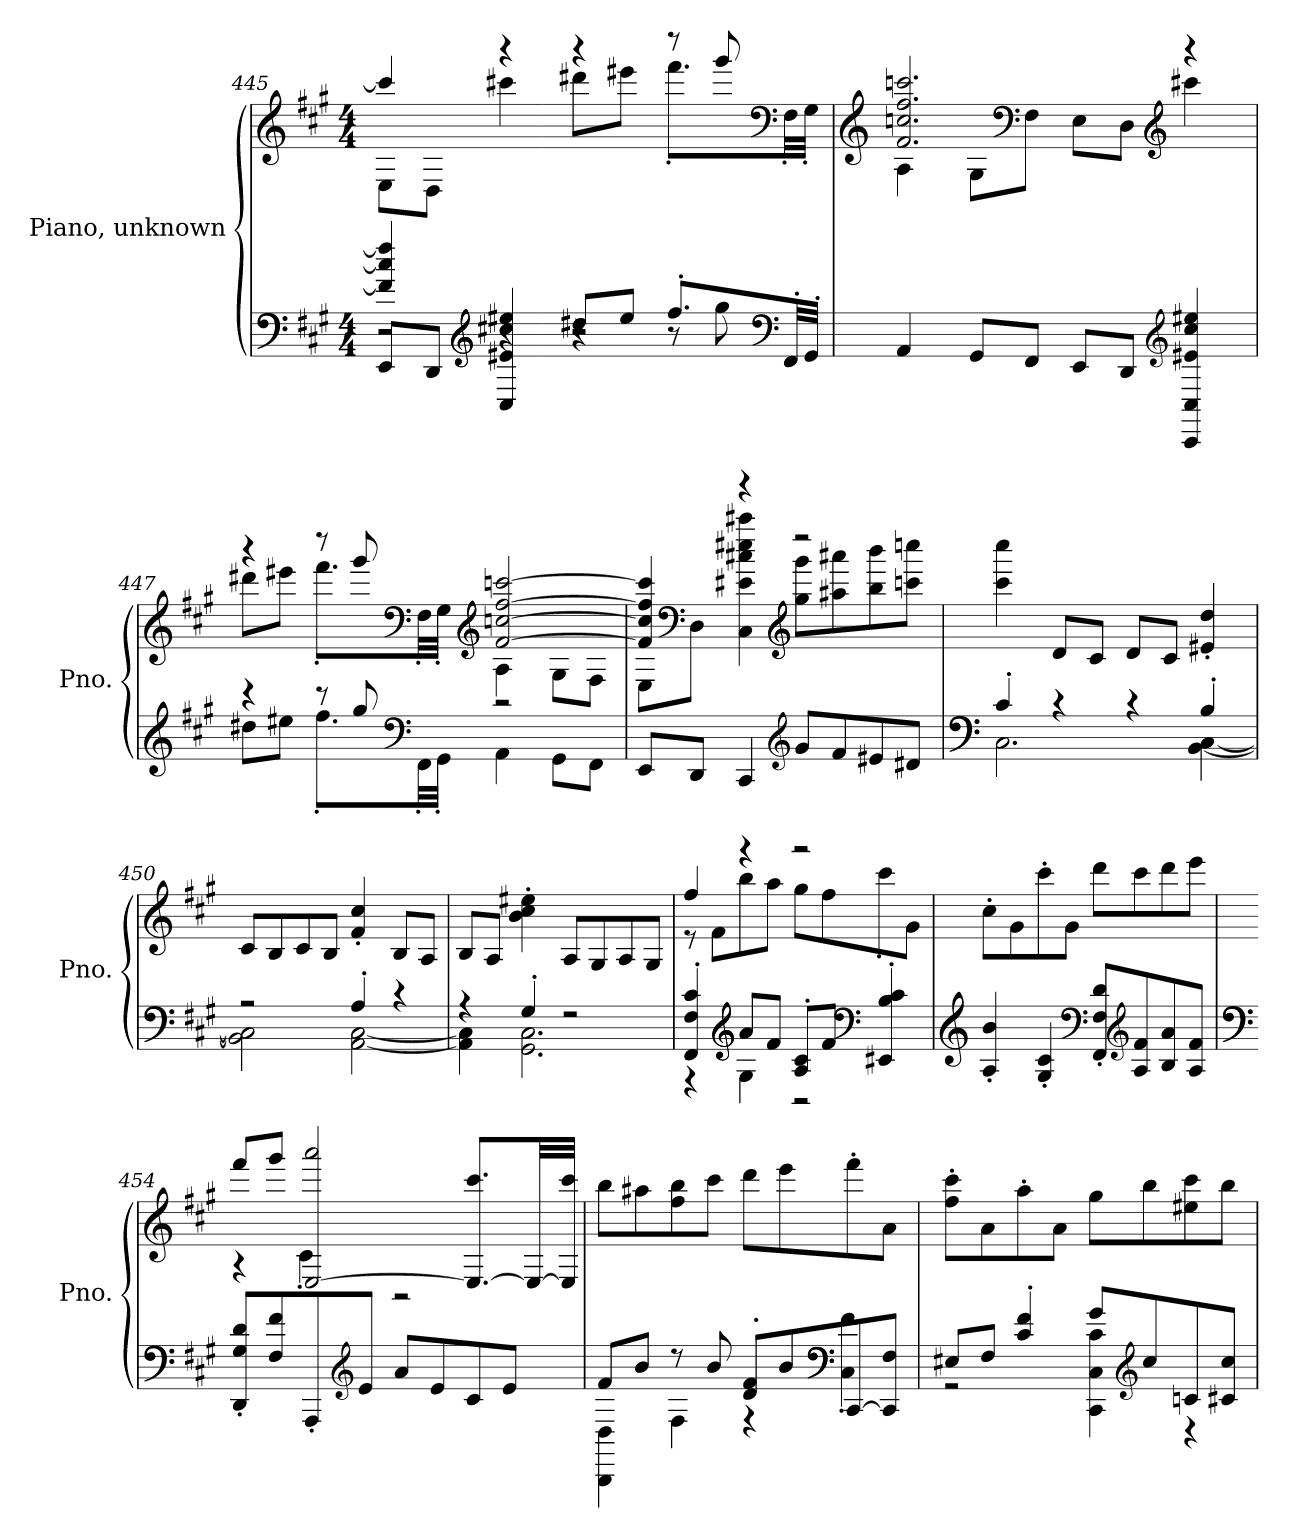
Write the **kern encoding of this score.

**kern	**kern
*part1	*part1
*staff2	*staff1
*I"Piano, unknown	*
*I'Pno.	*
!!LO:LB:g=z
*clefF4	*clefG2
*k[f#c#g#]	*k[f#c#g#]
*M4/4	*M4/4
=445	=445
*^	*^
*	*^	*	*
4f#/] 4cc/] 4ff#/]	2r	8EE/L	4ccc/]	8E\L
.	.	8DD/J	.	8D\J
*clefG2	*	*	*	*
4r	.	4C#/ 4e#X/ 4cc#X/ 4ee#X/	4r	4ccc#X\
2r	4r	8dd#X/L	4r	8ddd#X\L
.	.	8ee#/J	.	8eee#X\J
.	8r	8.ff#'/L	8r	8.fff#'\L
.	8gg#\	.	8ggg#/	.
*clefF4	*	*	*clefF4	*
.	.	32FF#'/LL	.	32F#'\LL
.	.	32GG#'/JJJ	.	32G#'\JJJ
*v	*v	*v	*	*
=446	=446	=446
*	*clefG2	*
4AA/	2.f#/ 2.ccn/ 2.ff#/ 2.cccn/	4A\
8GG#/L	.	8G#\L
*	*clefF4	*
8FF#/J	.	8F#\J
8EE/L	.	8E\L
8DD/J	.	8D\J
*clefG2	*clefG2	*
4CC#/ 4C#/ 4e#X/ 4cc#/ 4ee#X/	4r	4ccc#X\
!!LO:LB:g=z	!!
=447	=447	=447
*^	*	*
4r	8dd#X\L	4r	8ddd#X\L
.	8ee#X\J	.	8eee#X\J
8r	8.ff#'\L	8r	8.fff#'\L
8gg#/	.	8ggg#/	.
*clefF4	*	*clefF4	*
.	32FF#'\LL	.	32F#'\LL
.	32GG#'\JJJ	.	32G#'\JJJ
*	*	*clefG2	*
2r	4AA\	[2f#/ [2ccn/ [2ff#/ [2cccn/	4A\
.	8GG#\L	.	8G#\L
.	8FF#\J	.	8F#\J
*v	*v	*	*
=448	=448	=448
8EE/L	4f#/] 4cc/] 4ff#/] 4ccc/]	8E\L
*	*clefF4	*
8DD/J	.	8D\J
4CC#/	4r	4C#\ 4e#X\ 4cc#X\ 4ee#X\ 4ccc#X\
*clefG2	*clefG2	*
8g#/L	2r	8gg#\ 8ggg#\L
8f#/	.	8aa#X\ 8aaa#X\
8e#X/	.	8bb\ 8bbb\
8d#X/J	.	8cccn\ 8ccccn\J
*	*v	*v
=449	=449
*clefF4	*
*^	*
4c#'/	2.C#\	4ccc#\ 4cccc#\
4r	.	8d/L
.	.	8c#/J
4r	.	8d/L
.	.	8c#/J
4B'/	[4BB\ [4C#\	4e#X/' 4dd/'
!!LO:LB:g=z
=450	=450	=450
2r	2BB\] 2C#\]	8c#/L
.	.	8B/
.	.	8c#/
.	.	8B/J
4A'/	[2AA\ [2C#\	4f#/' 4cc#/'
4r	.	8B/L
.	.	8A/J
=451	=451	=451
4r	4AA\] 4C#\]	8B/L
.	.	8A/J
4G#'/	2.GG#\ 2.C#\	4b\' 4cc#\' 4ee#X\'
2r	.	8A/L
.	.	8G#/
.	.	8A/
.	.	8G#/J
=452	=452	=452
*	*	*^
4FF#/' 4F#/' 4c#/'	4r	4ff#/	8r
.	.	.	8f#\L
*clefG2	*	*	*
8a/L	4G#\	4r	8bb\
8f#/J	.	.	8aa\J
8A/' 8c#/'L	2r	2r	8gg#\L
8f#/J	.	.	8ff#\
*clefF4	*	*	*
4EE#X/' 4B/' 4c#/'	.	.	8ccc#'\
.	.	.	8g#\J
*v	*v	*	*
*	*v	*v
!!LO:LB:g=z
=453	=453
*clefG2	*
4A/' 4b/'	8cc#'\L
.	8g#\
4G#/' 4c#/'	8ccc#'\
.	8g#\J
*clefF4	*
8FF#/' 8F#/' 8d/'L	8ddd\L
*clefG2	*
8A/ 8f#/	8ccc#\
8B/ 8a/	8ddd\
8A/ 8f#/J	8eee\J
=454	=454
*clefF4	*
*	*^
8DD/' 8G#/' 8d/'L	8fff#/L	4r
8F#/ 8f#/	8ggg#/J	.
8AAA'/	[2E/ 2aaa/	4c#'\
*clefG2	*	*
8e/J	.	.
8a/L	.	2r
8e/	.	.
8c#/	8.E/_ 8.ccc#/L	.
8e/J	.	.
.	32E/LL_	.
.	32E/] 32ccc#/JJJ	.
*	*v	*v
=455	=455
*^	*
8f#/L	4BBB\ 4D\	8bb\L
8b/J	.	8aa#X\
8r	4F#\	8ff#\ 8bb\
8b/	.	8ccc#\J
8d/' 8f#/'L	4r	8ddd\L
8b/	.	8eee\
*clefF4	*	*
[8CC#/	4C#\' 4f#\'	8fff#'\
8CC#/] 8F#/J	.	8a\J
!!LO:LB:g=z
=456	=456	=456
8E#X/L	2r	8ff#\' 8ccc#\'L
8F#/J	.	8a\
4c#/' 4f#/'	.	8aa'\
.	.	8a\J
8g#/L	4CC#\ 4C#\ 4c#\	8gg#\L
*clefG2	*	*
8cc#/	.	8bb\
8cn/	4r	8ee#X\ 8ccc#\
8c#X/ 8cc#/J	.	8bb\J
*v	*v	*
=	=
*-	*-
